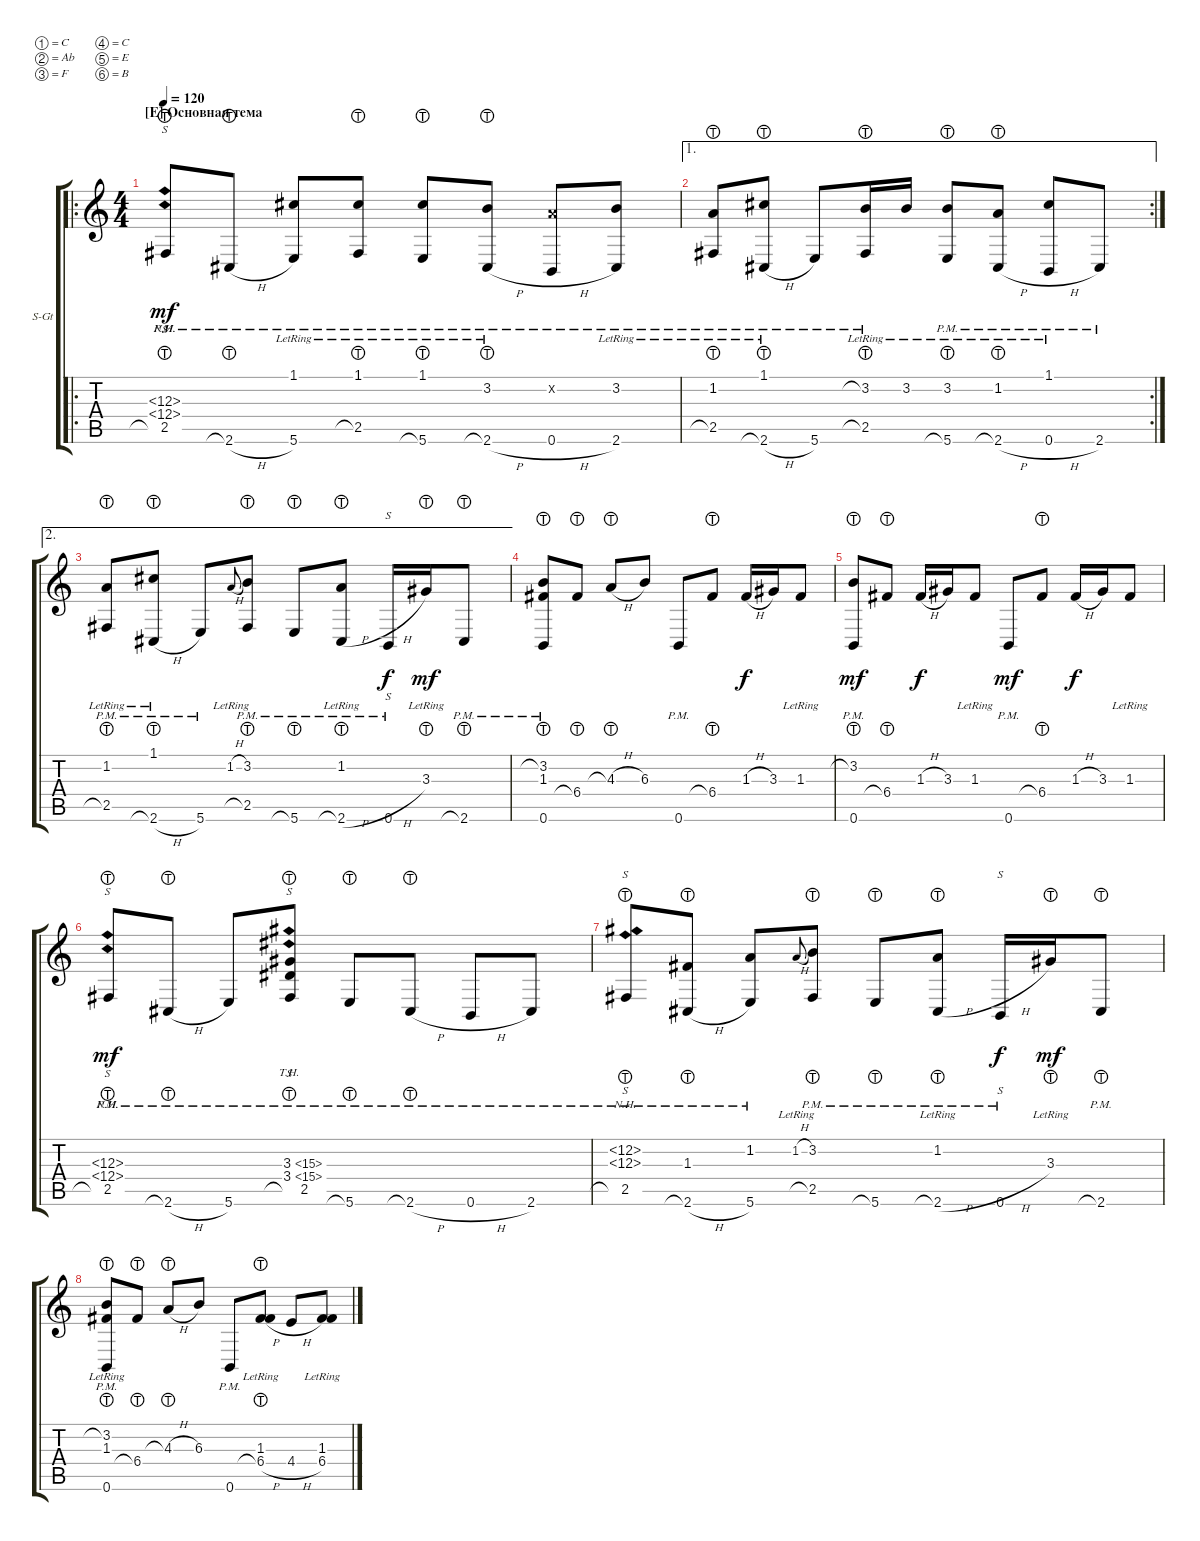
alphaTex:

\defaultSystemsLayout 4
\bracketExtendMode groupsimilarinstruments
\firstSystemTrackNameOrientation horizontal
\otherSystemsTrackNameOrientation horizontal
\track ("Steel Guitar" "S-Gt") {instrument acousticguitarsteel}
\staff {score tabs}
\tuning (C4 Ab3 F3 C3 E2 B1)
\ro
\ts (4 4)
\section ("E" "Основная тема")
\tempo 120
\clef g2
\ks c
(2.5{lht pm} 13.3{nh} 13.4{nh}).8{s dy mf} 2.6{h lht pm}.8 (5.6{pm} 1.1{lr}).8 (2.5{lht pm} 1.1{lr}).8 (5.6{lht pm} 1.1{lr}).8 (2.6{h lht pm} 3.2{lr}).8 (0.6{h pm} 1.2{x}).8 (2.6{pm} 3.2{lr}).8 |
\ae 1
\rc 2
(2.5{lht pm} 1.2{lr}).8 (2.6{h lht pm} 1.1{lr}).8 5.6{pm}.8 (2.5{lht pm} 3.2{lht lr}).16 3.2{lr}.16 (5.6{lht pm} 3.2{lr}).8 (2.6{h lht pm} 1.2{lr}).8 (0.6{h pm} 1.1{lr}).8 2.6{pm}.8 |
\ae 2
(2.5{lht pm} 1.2{lr}).8 (2.6{h lht pm} 1.1{lr}).8 5.6{pm}.8 1.2{h lr}.8{gr onbeat} (2.5{lht pm} 3.2{lr}).8 5.6{lht pm}.8 (2.6{h lht pm} 1.2{lr}).8 0.6{h pm}.16{s dy f} 3.3{lht lr}.16{dy mf} 2.6{lht pm}.8 |
(0.6{pm} 3.2{lht} 1.3).8 6.4{lht}.8 4.3{h lht}.8 6.3.8 0.6{pm}.8 6.4{lht}.8 1.3{h}.16{dy f} 3.3.16 1.3{lr}.8 |
(0.6{pm} 3.2{lht}).8{dy mf} 6.4{lht}.8 1.3{h}.16{dy f} 3.3.16 1.3{lr}.8 0.6{pm}.8{dy mf} 6.4{lht}.8 1.3{h}.16{dy f} 3.3.16 1.3{lr}.8 |
(13.4{nh} 2.5{lht pm} 13.3{nh}).8{s dy mf} 2.6{h lht pm}.8 5.6{pm}.8 (2.5{lht pm} 3.3{th 12} 3.4{th 12}).8{s} 5.6{lht pm}.8 2.6{h lht pm}.8 0.6{h pm}.8 2.6{pm}.8 |
(2.5{lht pm} 13.3{nh} 13.2{nh}).8{s} (2.6{h lht pm} 1.3).8 (5.6{pm} 1.2).8 1.2{h lr}.8{gr onbeat} (2.5{lht pm} 3.2{lr}).8 5.6{lht pm}.8 (2.6{h lht pm} 1.2{lr}).8 0.6{h pm}.16{s dy f} 3.3{lht lr}.16{dy mf} 2.6{lht pm}.8 |
(0.6{pm} 3.2{lht} 1.3{lr}).8 6.4{lht}.8 4.3{h lht}.8 6.3.8 0.6{pm}.8 (6.4{h lht} 1.3{lr}).8 4.4{h}.8 (6.4 1.3{lr}).8
